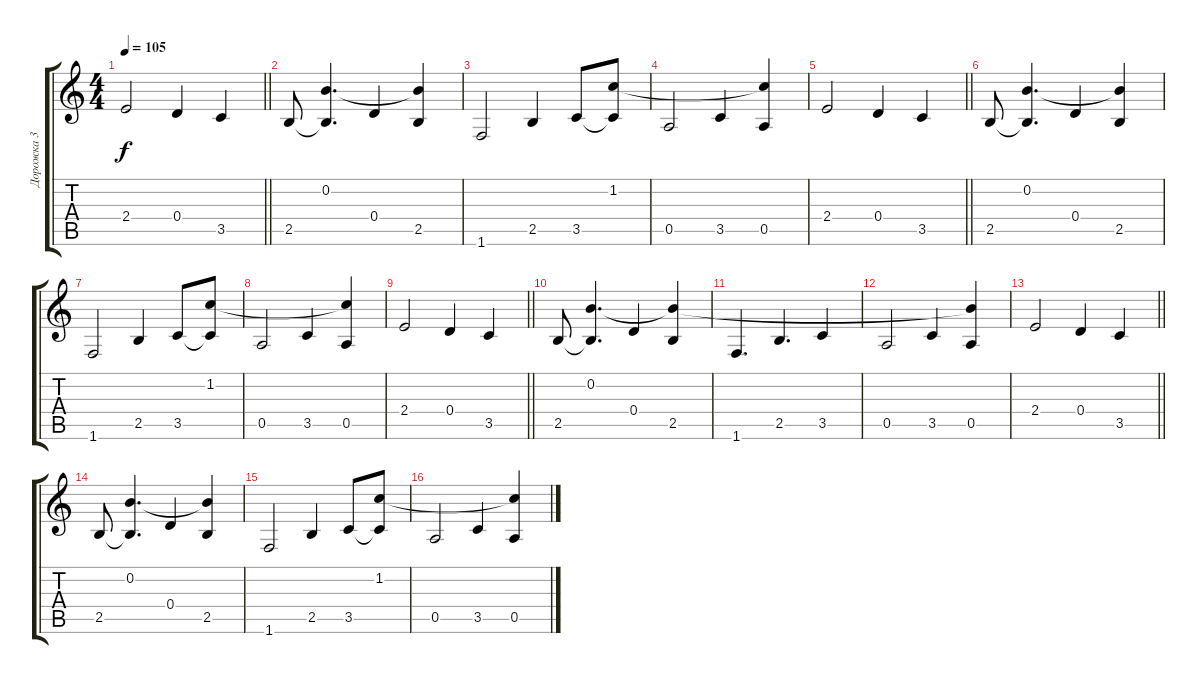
\track ("Дорожка 3" "Дорожка 3") {instrument acousticguitarsteel}
\staff {score tabs}
\tuning (E4 B3 G3 D3 A2 E2) {hide}
\ts (4 4)
\tempo 105
\clef g2
\barLineRight lightlight
\ks c
2.4.2{dy f} 0.4.4 3.5.4 |
2.5.8 (0.2 2.5{t}).4{d} 0.4.4 (0.2{t} 2.5).4 |
1.6.2 2.5.4 3.5.8 (1.2 3.5{t}).8 |
0.5.2 3.5.4 (1.2{t} 0.5).4 |
\barLineRight lightlight
2.4.2 0.4.4 3.5.4 |
2.5.8 (0.2 2.5{t}).4{d} 0.4.4 (0.2{t} 2.5).4 |
1.6.2 2.5.4 3.5.8 (1.2 3.5{t}).8 |
0.5.2 3.5.4 (1.2{t} 0.5).4 |
\barLineRight lightlight
2.4.2 0.4.4 3.5.4 |
2.5.8 (0.2 2.5{t}).4{d} 0.4.4 (0.2{t} 2.5).4 |
1.6.4{d} 2.5.4{d} 3.5.4 |
0.5.2 3.5.4 (0.2{t} 0.5).4 |
\barLineRight lightlight
2.4.2 0.4.4 3.5.4 |
2.5.8 (0.2 2.5{t}).4{d} 0.4.4 (0.2{t} 2.5).4 |
1.6.2 2.5.4 3.5.8 (1.2 3.5{t}).8 |
0.5.2 3.5.4 (1.2{t} 0.5).4
